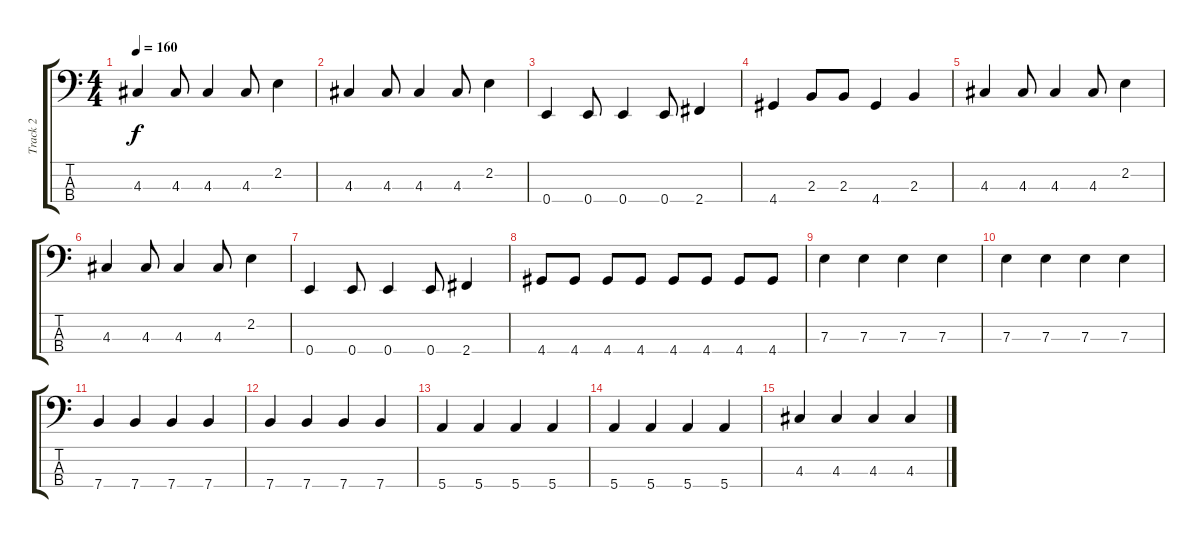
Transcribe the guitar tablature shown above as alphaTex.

\track ("Track 2" "Track 2") {instrument electricbassfinger}
\staff {score tabs}
\tuning (G2 D2 A1 E1) {hide}
\ts (4 4)
\tempo 160
\clef f4
\ks c
4.3.4{dy f} 4.3.8 4.3.4 4.3.8 2.2.4 |
4.3.4 4.3.8 4.3.4 4.3.8 2.2.4 |
0.4.4 0.4.8 0.4.4 0.4.8 2.4.4 |
4.4.4 2.3.8 2.3.8 4.4.4 2.3.4 |
4.3.4 4.3.8 4.3.4 4.3.8 2.2.4 |
4.3.4 4.3.8 4.3.4 4.3.8 2.2.4 |
0.4.4 0.4.8 0.4.4 0.4.8 2.4.4 |
4.4.8 4.4.8 4.4.8 4.4.8 4.4.8 4.4.8 4.4.8 4.4.8 |
7.3.4 7.3.4 7.3.4 7.3.4 |
7.3.4 7.3.4 7.3.4 7.3.4 |
7.4.4 7.4.4 7.4.4 7.4.4 |
7.4.4 7.4.4 7.4.4 7.4.4 |
5.4.4 5.4.4 5.4.4 5.4.4 |
5.4.4 5.4.4 5.4.4 5.4.4 |
4.3.4 4.3.4 4.3.4 4.3.4
